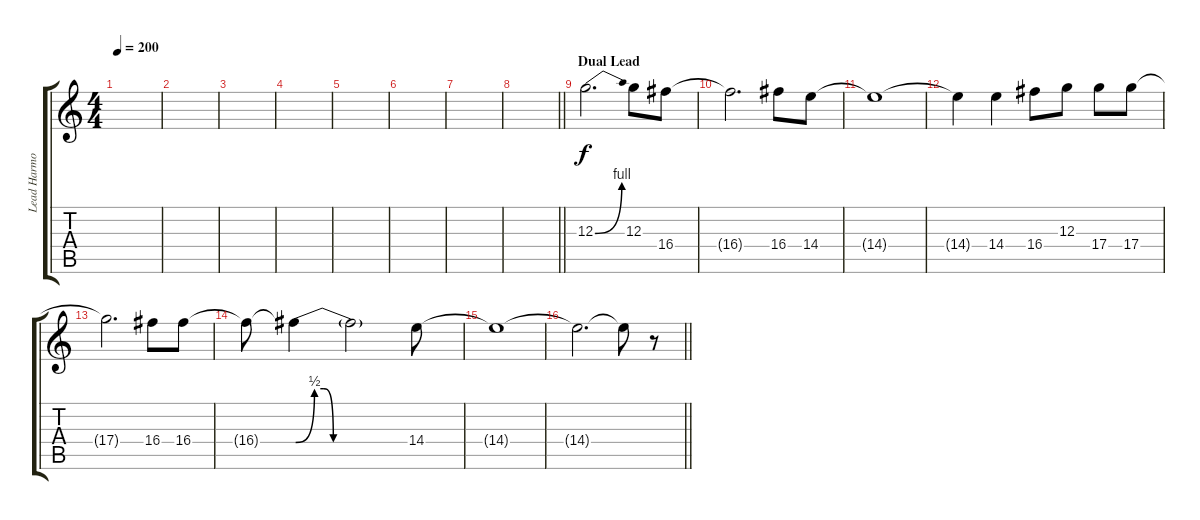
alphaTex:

\track ("Lead Harmony" "Lead Harmo") {instrument distortionguitar}
\staff {score tabs}
\tuning (E4 B3 G3 D3 A2 E2) {hide}
\ts (4 4)
\tempo 200
\clef g2
\ks c
|
|
|
|
|
|
|
\barLineRight lightlight
|
\section ("" "Dual Lead")
12.3{be (bend 0 0 60 4)}.2{d} 12.3.8 16.4.8 |
16.4{t}.2{d} 16.4.8 14.4.8 |
14.4{t}.1 |
14.4{t}.4 14.4.4 16.4.8 12.3.8 17.4.8 17.4.8 |
17.4{t}.2{d} 16.4.8 16.4.8 |
16.4{t}.8 16.4{be (custom 0 0 10 2 15 2 20 0 30 0 60 0) t}.4 16.4{t}.2 14.4.8 |
14.4{t}.1 |
\barLineRight lightlight
14.4{t}.2{d} 14.4{t}.8 r.8
